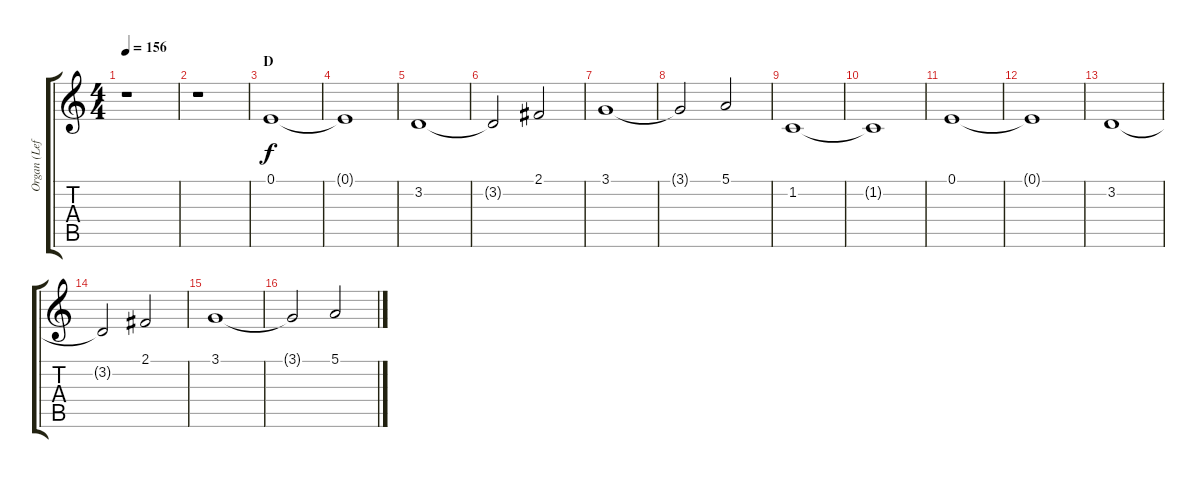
\track ("Organ (Left Hand)" "Organ (Lef") {instrument drawbarorgan}
\staff {score tabs}
\tuning (E4 B3 G3 D3 A2 E2) {hide}
\ts (4 4)
\tempo 156
\clef g2
\ks c
r.1{dy f} |
r.1 |
\section ("" "D")
0.1.1 |
0.1{t}.1 |
3.2.1 |
3.2{t}.2 2.1.2 |
3.1.1 |
3.1{t}.2 5.1.2 |
1.2.1 |
1.2{t}.1 |
0.1.1 |
0.1{t}.1 |
3.2.1 |
3.2{t}.2 2.1.2 |
3.1.1 |
3.1{t}.2 5.1.2
